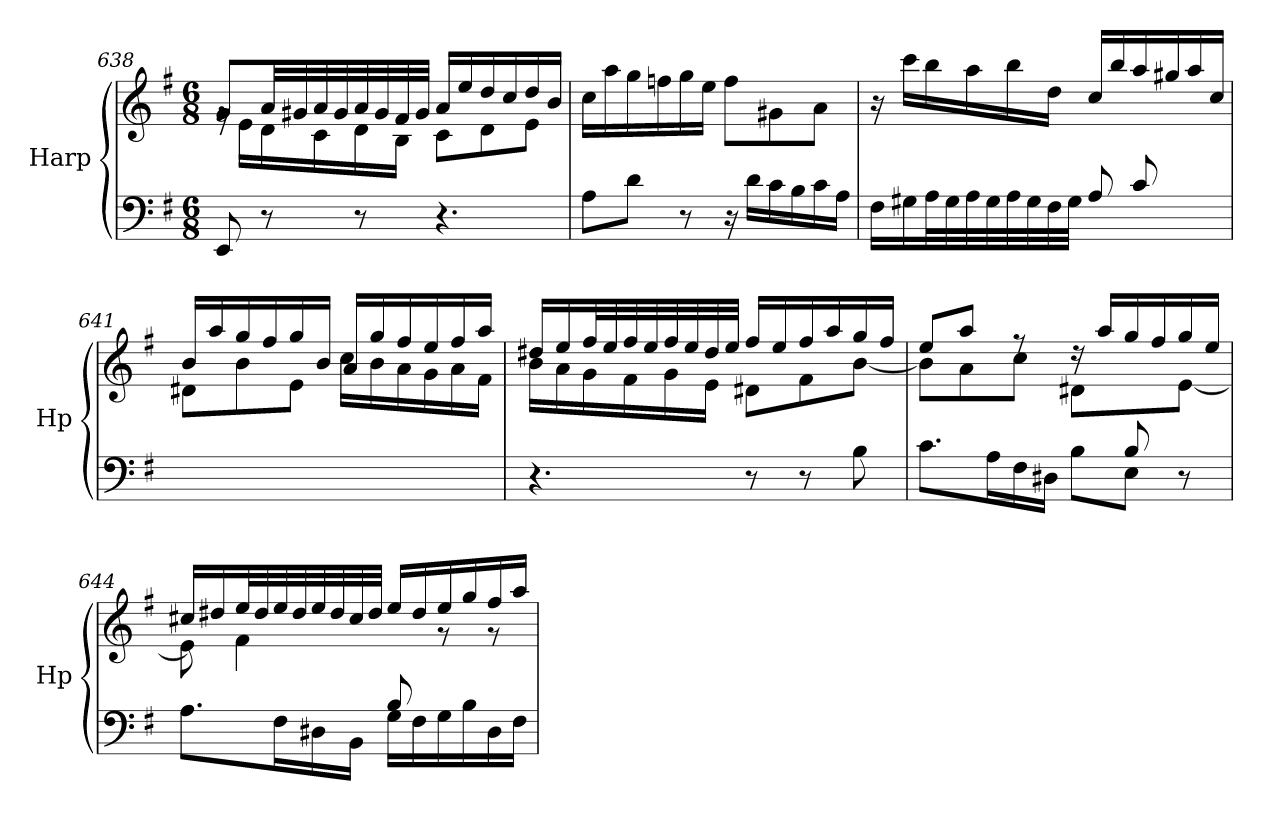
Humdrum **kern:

**kern	**kern
*part1	*part1
*staff2	*staff1
*I"Harp	*
*I'Hp	*
*clefF4	*clefG2
*k[f#]	*k[f#]
*M6/8	*M6/8
=638	=638
*	*^
8EE/	8g/L	16rg
.	.	16e\LL
8r	32a/LL	16d\
.	32g#X/	.
.	32a/	16c\
.	32g#/	.
8r	32a/	16d\
.	32g#/	.
.	32f#/	16B\JJ
.	32g#/JJJ	.
4.r	16a/LL	8c\L
.	16ee/	.
.	16dd/	8d\
.	16cc/	.
.	16dd/	8e\J
.	16b/JJ	.
*	*v	*v
!!LO:LB:g=z
=639	=639
8A\L	16cc\LL
.	16aa\
8d\J	16gg\
.	16ffn\
8r	16gg\
.	16ee\JJ
16r	8ff\L
16d\LL	.
16c\	8g#X\
16B\	.
16c\	8a\J
16A\JJ	.
=640	=640
*	*^
16F#\LL	16r	8ryy
16G#X\	16ccc\LL	.
*	*v	*v
32A\L	16bb\
32G#\	.
32A\	16aa\
32G#\	.
32A\	16bb\
32G#\	.
32F#\	16dd\JJ
32G#\JJJ	.
8A/L	16cc/LL
.	16bb/
8c/	16aa/
.	16gg#X/
*	*^
8ryy	16aa/	8e\J
.	16cc/JJ	.
=641	=641	=641
2.ryy	16b/LL	8d#X\L
.	16aa/	.
.	16gg/	8b\
.	16ff#/	.
.	16gg/	8e\J
.	16b/JJ	.
.	16a/LL	16cc\LL
.	16gg/	16b\
.	16ff#/	16a\
.	16ee/	16g\
.	16ff#/	16a\
.	16aa/JJ	16f#\JJ
!!LO:LB:g=z	!!
=642	=642	=642
4.r	16dd#X/LL	16b\LL
.	16ee/	16a\
.	32ff#/L	16g\
.	32ee/	.
.	32ff#/	16f#\
.	32ee/	.
.	32ff#/	16g\
.	32ee/	.
.	32dd#/	16e\JJ
.	32ee/JJJ	.
8r	16ff#/LL	8d#X\L
.	16ee/	.
8r	16ff#/	8f#\
.	16aa/	.
8B\	16gg/	[8b\J
.	16ff#/JJ	.
=643	=643	=643
*^	*	*
2ryy	8.c\L	8ee/L	8b\L]
.	.	8aa/J	8a\
.	16A\L	.	.
.	16F#\	8rff	8cc\J
.	16D#X\JJ	.	.
.	8B\L	16rdd	8d#X\L
.	.	16aa/LL	.
8B/	8E\J	16gg/	8ryy
.	.	16ff#/	.
8ryy	8r	16gg/	[8e\J
.	.	16ee/JJ	.
=644	=644	=644	=644
4.ryy	8.A\L	16cc#X/LL	8e\]
.	.	16dd#X/	.
.	.	32ee/L	4f#\
.	.	32dd#/	.
.	16F#\L	32ee/	.
.	.	32dd#/	.
.	16D#X\	32ee/	.
.	.	32dd#/	.
.	16BB\JJ	32cc#/	.
.	.	32dd#/JJJ	.
8B/	16G\LL	16ee/LL	8ryy
.	16F#\	16dd#/	.
4ryy	16G\	16ee/	8rg
.	16B\	16gg/	.
.	16D#\	16ff#/	8rg
.	16F#\JJ	16aa/JJ	.
*v	*v	*	*
*	*v	*v
=	=
*-	*-
